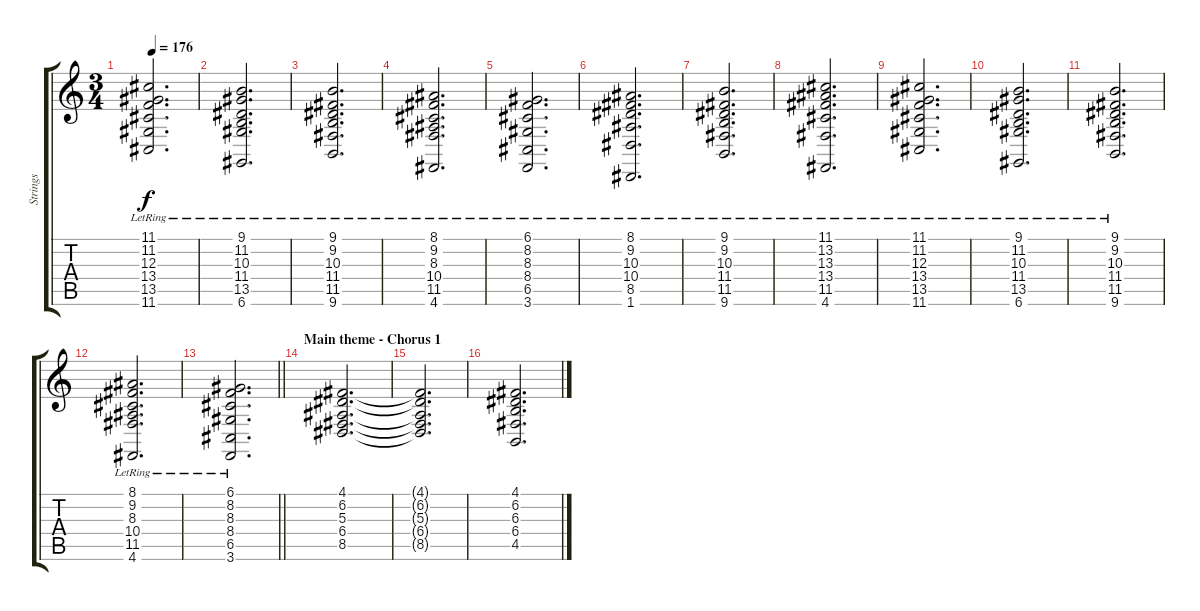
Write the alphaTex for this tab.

\track ("Strings" "Strings") {instrument stringensemble1}
\staff {score tabs}
\tuning (D4 A3 F3 C3 G2 D2) {hide}
\ts (3 4)
\tempo 176
\clef g2
\ks c
(11.1{lr} 11.2{lr} 12.3{lr} 13.4{lr} 13.5{lr} 11.6{lr}).2{d dy f} |
(9.1{lr} 11.2{lr} 10.3{lr} 11.4{lr} 13.5{lr} 6.6{lr}).2{d} |
(9.1{lr} 9.2{lr} 10.3{lr} 11.4{lr} 11.5{lr} 9.6{lr}).2{d} |
(8.1{lr} 9.2{lr} 8.3{lr} 10.4{lr} 11.5{lr} 4.6{lr}).2{d} |
(6.1{lr} 8.2{lr} 8.3{lr} 8.4{lr} 6.5{lr} 3.6{lr}).2{d} |
(8.1{lr} 9.2{lr} 10.3{lr} 10.4{lr} 8.5{lr} 1.6{lr}).2{d} |
(9.1{lr} 9.2{lr} 10.3{lr} 11.4{lr} 11.5{lr} 9.6{lr}).2{d} |
(11.1{lr} 13.2{lr} 13.3{lr} 13.4{lr} 11.5{lr} 4.6{lr}).2{d} |
(11.1{lr} 11.2{lr} 12.3{lr} 13.4{lr} 13.5{lr} 11.6{lr}).2{d} |
(9.1{lr} 11.2{lr} 10.3{lr} 11.4{lr} 13.5{lr} 6.6{lr}).2{d} |
(9.1{lr} 9.2{lr} 10.3{lr} 11.4{lr} 11.5{lr} 9.6{lr}).2{d} |
(8.1{lr} 9.2{lr} 8.3{lr} 10.4{lr} 11.5{lr} 4.6{lr}).2{d} |
\barLineRight lightlight
(6.1{lr} 8.2{lr} 8.3{lr} 8.4{lr} 6.5{lr} 3.6{lr}).2{d} |
\section ("" "Main theme - Chorus 1")
(4.1 6.2 5.3 6.4 8.5).2{d} |
(4.1{t} 6.2{t} 5.3{t} 6.4{t} 8.5{t}).2{d} |
(4.1 6.2 6.3 6.4 4.5).2{d}
